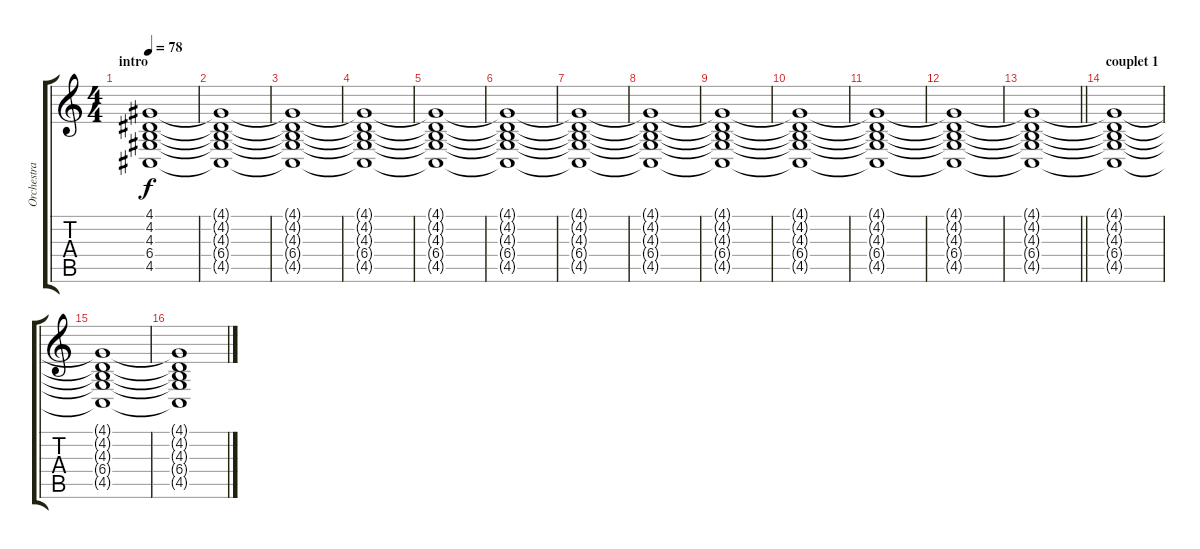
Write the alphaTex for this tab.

\track ("Orchestra" "Orchestra") {instrument stringensemble1}
\staff {score tabs}
\tuning (E4 B3 G3 D3 A2 E2) {hide}
\ts (4 4)
\section ("" "intro")
\tempo 78
\clef g2
\ks c
(4.1 4.2 4.3 6.4 4.5).1{dy f volume 6 instrument stringensemble1} |
(4.1{t} 4.2{t} 4.3{t} 6.4{t} 4.5{t}).1 |
(4.1{t} 4.2{t} 4.3{t} 6.4{t} 4.5{t}).1 |
(4.1{t} 4.2{t} 4.3{t} 6.4{t} 4.5{t}).1 |
(4.1{t} 4.2{t} 4.3{t} 6.4{t} 4.5{t}).1{volume 12} |
(4.1{t} 4.2{t} 4.3{t} 6.4{t} 4.5{t}).1 |
(4.1{t} 4.2{t} 4.3{t} 6.4{t} 4.5{t}).1 |
(4.1{t} 4.2{t} 4.3{t} 6.4{t} 4.5{t}).1 |
(4.1{t} 4.2{t} 4.3{t} 6.4{t} 4.5{t}).1{volume 16} |
(4.1{t} 4.2{t} 4.3{t} 6.4{t} 4.5{t}).1 |
(4.1{t} 4.2{t} 4.3{t} 6.4{t} 4.5{t}).1 |
(4.1{t} 4.2{t} 4.3{t} 6.4{t} 4.5{t}).1 |
\barLineRight lightlight
(4.1{t} 4.2{t} 4.3{t} 6.4{t} 4.5{t}).1{volume 12} |
\section ("" "couplet 1")
(4.1{t} 4.2{t} 4.3{t} 6.4{t} 4.5{t}).1 |
(4.1{t} 4.2{t} 4.3{t} 6.4{t} 4.5{t}).1 |
(4.1{t} 4.2{t} 4.3{t} 6.4{t} 4.5{t}).1
